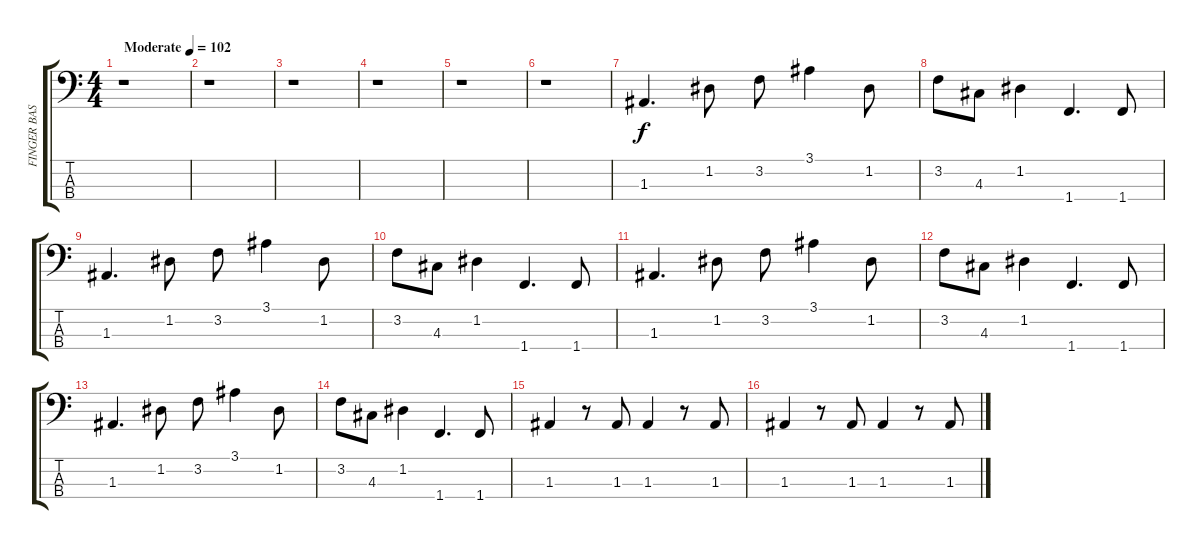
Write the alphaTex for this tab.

\track ("FINGER BASS" "FINGER BAS") {instrument electricbassfinger}
\staff {score tabs}
\tuning (G2 D2 A1 E1) {hide}
\ts (4 4)
\tempo (102 "Moderate")
\clef f4
\ks c
r.1{dy f instrument electricbassfinger} |
r.1 |
r.1 |
r.1 |
r.1 |
r.1 |
1.3.4{d} 1.2.8 3.2.8 3.1.4 1.2.8 |
3.2.8 4.3.8 1.2.4 1.4.4{d} 1.4.8 |
1.3.4{d} 1.2.8 3.2.8 3.1.4 1.2.8 |
3.2.8 4.3.8 1.2.4 1.4.4{d} 1.4.8 |
1.3.4{d} 1.2.8 3.2.8 3.1.4 1.2.8 |
3.2.8 4.3.8 1.2.4 1.4.4{d} 1.4.8 |
1.3.4{d} 1.2.8 3.2.8 3.1.4 1.2.8 |
3.2.8 4.3.8 1.2.4 1.4.4{d} 1.4.8 |
1.3.4 r.8 1.3.8 1.3.4 r.8 1.3.8 |
1.3.4 r.8 1.3.8 1.3.4 r.8 1.3.8
